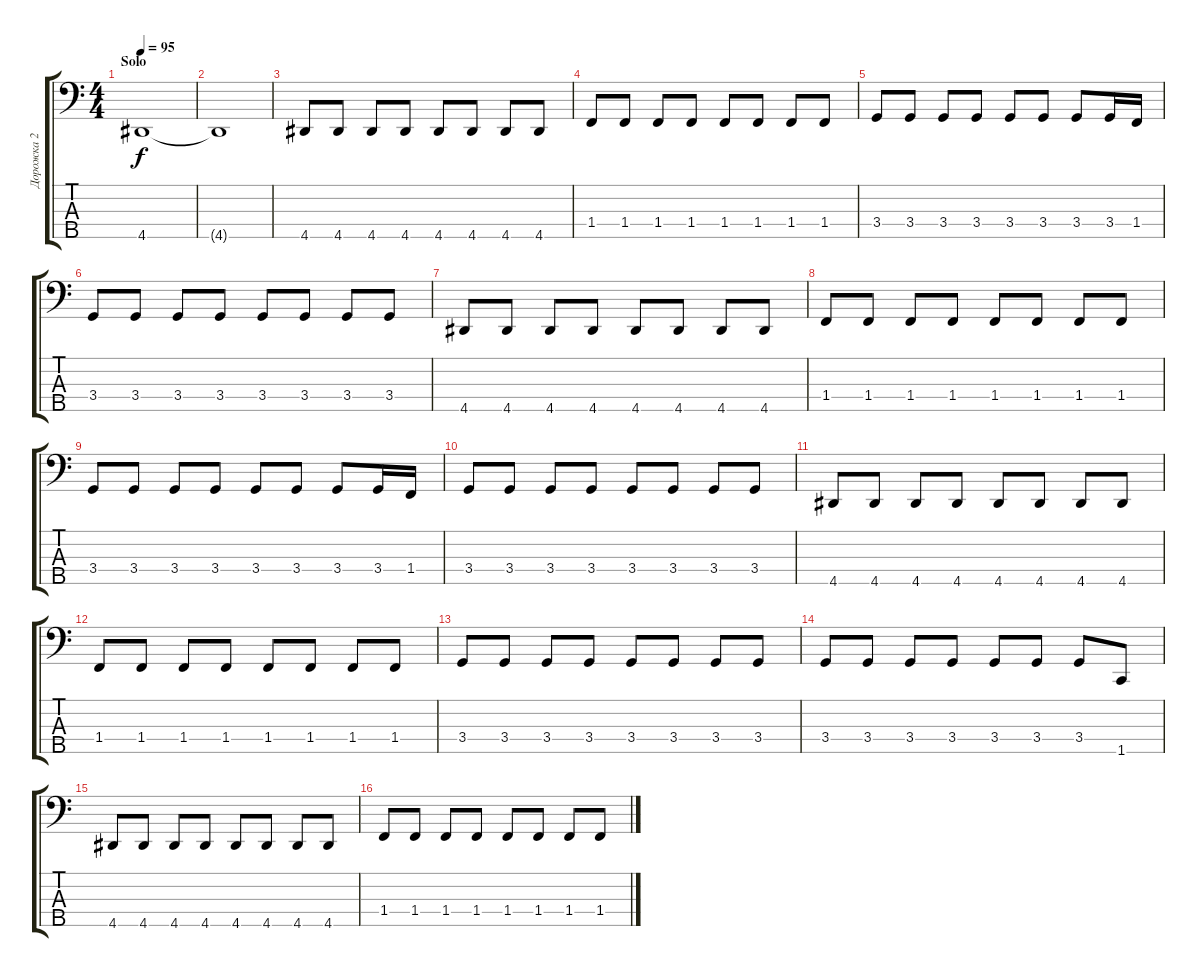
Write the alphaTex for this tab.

\track ("Дорожка 2" "Дорожка 2") {instrument electricbassfinger}
\staff {score tabs}
\tuning (G2 D2 A1 E1 B0) {hide}
\ts (4 4)
\section ("" "Solo")
\tempo 95
\clef f4
\ks c
4.5.1{dy f} |
4.5{t}.1 |
4.5.8 4.5.8 4.5.8 4.5.8 4.5.8 4.5.8 4.5.8 4.5.8 |
1.4.8 1.4.8 1.4.8 1.4.8 1.4.8 1.4.8 1.4.8 1.4.8 |
3.4.8 3.4.8 3.4.8 3.4.8 3.4.8 3.4.8 3.4.8 3.4.16 1.4.16 |
3.4.8 3.4.8 3.4.8 3.4.8 3.4.8 3.4.8 3.4.8 3.4.8 |
4.5.8 4.5.8 4.5.8 4.5.8 4.5.8 4.5.8 4.5.8 4.5.8 |
1.4.8 1.4.8 1.4.8 1.4.8 1.4.8 1.4.8 1.4.8 1.4.8 |
3.4.8 3.4.8 3.4.8 3.4.8 3.4.8 3.4.8 3.4.8 3.4.16 1.4.16 |
3.4.8 3.4.8 3.4.8 3.4.8 3.4.8 3.4.8 3.4.8 3.4.8 |
4.5.8 4.5.8 4.5.8 4.5.8 4.5.8 4.5.8 4.5.8 4.5.8 |
1.4.8 1.4.8 1.4.8 1.4.8 1.4.8 1.4.8 1.4.8 1.4.8 |
3.4.8 3.4.8 3.4.8 3.4.8 3.4.8 3.4.8 3.4.8 3.4.8 |
3.4.8 3.4.8 3.4.8 3.4.8 3.4.8 3.4.8 3.4.8 1.5.8 |
4.5.8 4.5.8 4.5.8 4.5.8 4.5.8 4.5.8 4.5.8 4.5.8 |
1.4.8 1.4.8 1.4.8 1.4.8 1.4.8 1.4.8 1.4.8 1.4.8
